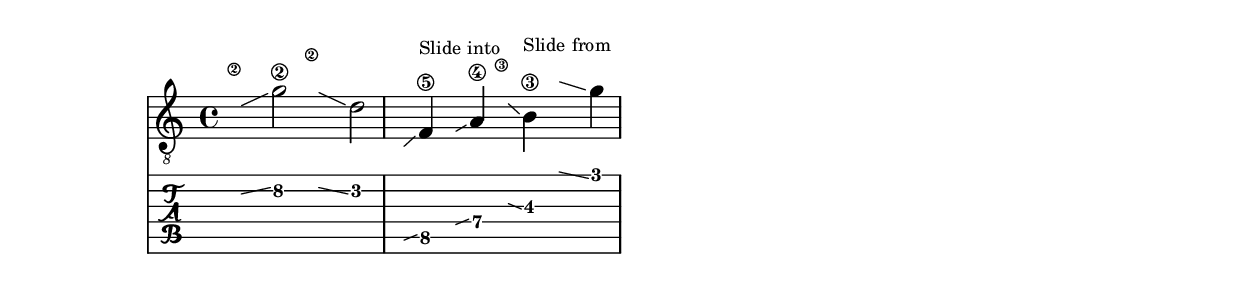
% Do not edit this file; it is automatically
% generated from Documentation/snippets/new
% This file is in the public domain.
%% Note: this file works from version 2.13.4
\version "2.13.18"

\header {
%% Translation of GIT committish: d2119a9e5e951c6ae850322f41444ac98d1ed492


  texidoces = "
A diferencia de los glissandos, los @q{slides} o ligaduras pueden
partir de un punto impreciso del mástil hasta un traste específico.
Una buena forma de hacerlo es añadir una nota de mordente antes de la
nota real, como se muestra en el ejemplo siguiente.

"

  doctitlees = "Ligaduras de guitarra"

  lsrtags = "fretted-strings"

  texidoc = "
Unlike glissandos, slides may go from an imprecise point of the
fretboard to a specific fret. A good way to do that is to add a grace
hidden note before the note which is actually played, as demonstrated
in the following example.
"
  doctitle = "Guitar slides"
} % begin verbatim


%% Hide fret number: useful to draw slide into/from a casual point of
%% the fretboard.
hideFretNumber = {
  \once \override TabNoteHead #'transparent = ##t
  \once \override NoteHead #'transparent = ##t
  \once \override Stem #'transparent = ##t
  \once \override NoteHead #'no-ledgers = ##t
  \once \override Glissando #'(bound-details left padding) = #0.3
}

music= \relative c' {
  \grace { \hideFretNumber d8\2 \glissando s2 } g2\2
  \grace { \hideFretNumber g8\2 \glissando s2 } d2 |

  \grace { \hideFretNumber c,8 \glissando s } f4\5^\markup \tiny { Slide into }
  \grace { \hideFretNumber f8 \glissando s } a4\4
  \grace { \hideFretNumber e'8\3 \glissando s } b4\3^\markup \tiny { Slide from }
  \grace { \hideFretNumber b'8 \glissando s2 } g4 |
}

\score {
  <<
    \new Staff {
      \clef "G_8"
      \music
    }
    \new TabStaff {
      \music
    }
  >>
}
